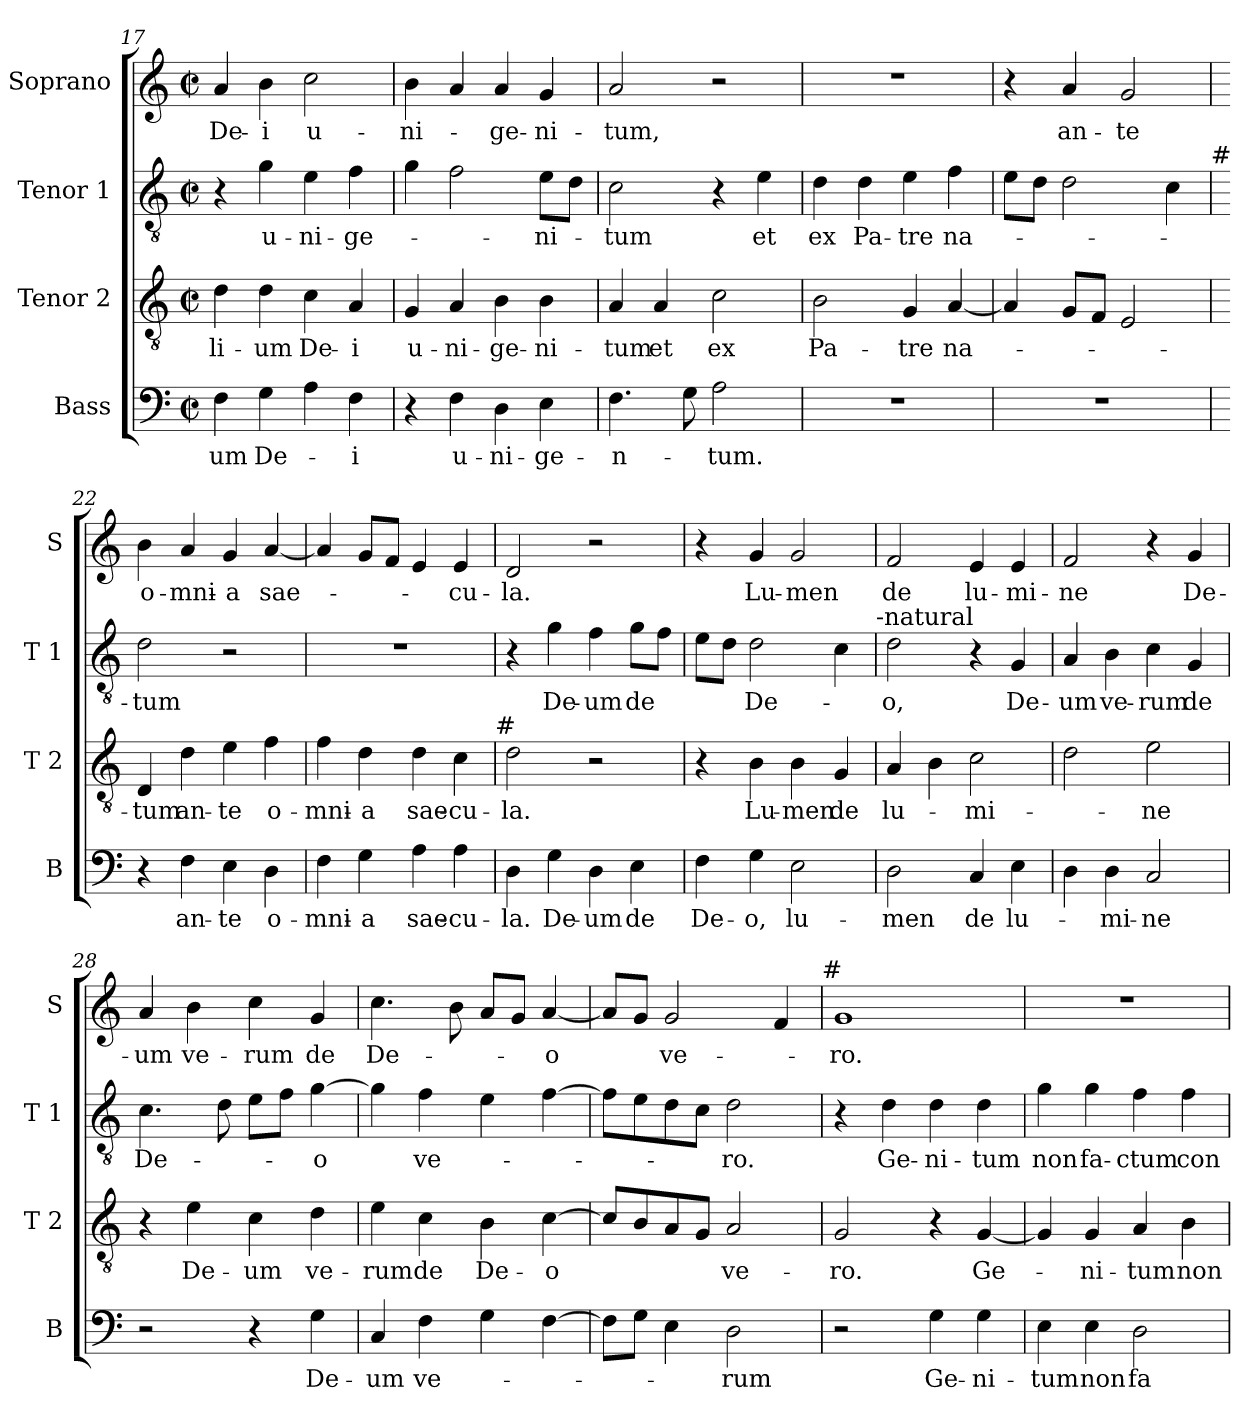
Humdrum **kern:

**kern	**text	**kern	**text	**kern	**text	**kern	**text
*part4	*part4	*part3	*part3	*part2	*part2	*part1	*part1
*staff4	*staff4	*staff3	*staff3	*staff2	*staff2	*staff1	*staff1
*I"Bass	*	*I"Tenor 2	*	*I"Tenor 1	*	*I"Soprano	*
*I'B	*	*I'T 2	*	*I'T 1	*	*I'S	*
*clefF4	*	*clefGv2	*	*clefGv2	*	*clefG2	*
*k[]	*	*k[]	*	*k[]	*	*k[]	*
*C:	*	*C:	*	*C:	*	*C:	*
*M2/2	*	*M2/2	*	*M2/2	*	*M2/2	*
*met(c|)	*	*met(c|)	*	*met(c|)	*	*met(c|)	*
=17	=17	=17	=17	=17	=17	=17	=17
4F\	-um	4d\	-li-	4r	.	4a/	De-
4G\	De-	4d\	-um	4g\	u-	4b\	-i
4A\	.	4c\	De-	4e\	-ni-	2cc\	u-
4F\	-i	4A/	-i	4f\	-ge-	.	.
=18	=18	=18	=18	=18	=18	=18	=18
4r	.	4G/	u-	4g\	.	4b\	-ni-
4F\	u-	4A/	-ni-	2f\	.	4a/	.
4D\	-ni-	4B\	-ge-	.	.	4a/	-ge-
4E\	-ge-	4B\	-ni-	8e\L	-ni-	4g/	-ni-
.	.	.	.	8d\J	.	.	.
!!LO:PB:g=z
=19	=19	=19	=19	=19	=19	=19	=19
4.F\	-n-	4A/	-tum	2c\	-tum	2a/	-tum,
.	.	4A/	et	.	.	.	.
8G\	.	.	.	.	.	.	.
2A\	-tum.	2c\	ex	4r	.	2r	.
.	.	.	.	4e\	et	.	.
=20	=20	=20	=20	=20	=20	=20	=20
1r	.	2B\	Pa-	4d\	ex	1r	.
.	.	.	.	4d\	Pa-	.	.
.	.	4G/	-tre	4e\	-tre	.	.
.	.	[4A/	na-	4f\	na-	.	.
=21	=21	=21	=21	=21	=21	=21	=21
1r	.	4A/]	.	8e\L	.	4r	.
.	.	.	.	8d\J	.	.	.
.	.	8G/L	.	2d\	.	4a/	an-
.	.	8F/J	.	.	.	.	.
.	.	2E/	.	.	.	2g/	-te
.	.	.	.	4c\	.	.	.
!	!	!	!	!LO:TX:a:t=#	!	!	!
=22	=22	=22	=22	=22	=22	=22	=22
4r	.	4D/	-tum	2d\	-tum	4b\	o-
4F\	an-	4d\	an-	.	.	4a/	-mni-
4E\	-te	4e\	-te	2r	.	4g/	-a
4D\	o-	4f\	o-	.	.	[4a/	sae-
=23	=23	=23	=23	=23	=23	=23	=23
4F\	-mni-	4f\	-mni-	1r	.	4a/]	.
4G\	-a	4d\	-a	.	.	8g/L	.
.	.	.	.	.	.	8f/J	.
4A\	sae-	4d\	sae-	.	.	4e/	.
4A\	-cu-	4c\	-cu-	.	.	4e/	-cu-
!	!	!LO:TX:a:t=#	!	!	!	!	!
=24	=24	=24	=24	=24	=24	=24	=24
4D\	-la.	2d\	-la.	4r	.	2d/	-la.
4G\	De-	.	.	4g\	De-	.	.
4D\	-um	2r	.	4f\	-um	2r	.
4E\	de	.	.	8g\L	de	.	.
.	.	.	.	8f\J	.	.	.
!!LO:LB:g=z
=25	=25	=25	=25	=25	=25	=25	=25
4F\	De-	4r	.	8e\L	.	4r	.
.	.	.	.	8d\J	.	.	.
4G\	-o,	4B\	Lu-	2d\	De-	4g/	Lu-
2E\	lu-	4B\	-men	.	.	2g/	-men
.	.	4G/	de	4c\	.	.	.
!	!	!	!	!LO:TX:a:t=-natural	!	!	!
=26	=26	=26	=26	=26	=26	=26	=26
2D\	-men	4A/	lu-	2d\	-o,	2f/	de
.	.	4B\	.	.	.	.	.
4C/	de	2c\	-mi-	4r	.	4e/	lu-
4E\	lu-	.	.	4G/	De-	4e/	-mi-
=27	=27	=27	=27	=27	=27	=27	=27
4D\	.	2d\	.	4A/	-um	2f/	-ne
4D\	-mi-	.	.	4B\	ve-	.	.
2C/	-ne	2e\	-ne	4c\	-rum	4r	.
.	.	.	.	4G/	de	4g/	De-
=28	=28	=28	=28	=28	=28	=28	=28
2r	.	4r	.	4.c\	De-	4a/	-um
.	.	4e\	De-	.	.	4b\	ve-
.	.	.	.	8d\	.	.	.
4r	.	4c\	-um	8e\L	.	4cc\	-rum
.	.	.	.	8f\J	.	.	.
4G\	De-	4d\	ve-	[4g\	-o	4g/	de
=29	=29	=29	=29	=29	=29	=29	=29
4C/	-um	4e\	-rum	4g\]	.	4.cc\	De-
4F\	ve-	4c\	de	4f\	ve-	.	.
.	.	.	.	.	.	8b\	.
4G\	.	4B\	De-	4e\	.	8a/L	.
.	.	.	.	.	.	8g/J	.
[4F\	.	[4c\	-o	[4f\	.	[4a/	-o
=30	=30	=30	=30	=30	=30	=30	=30
8F\L]	.	8c/L]	.	8f\L]	.	8a/L]	.
8G\J	.	8B/	.	8e\	.	8g/J	.
4E\	.	8A/	.	8d\	.	2g/	ve-
.	.	8G/J	.	8c\J	.	.	.
2D\	-rum	2A/	ve-	2d\	-ro.	.	.
.	.	.	.	.	.	4f/	.
!	!	!	!	!	!	!LO:TX:a:t=#	!
!!LO:LB:g=z
=31	=31	=31	=31	=31	=31	=31	=31
2r	.	2G/	-ro.	4r	.	1g	-ro.
.	.	.	.	4d\	Ge-	.	.
4G\	Ge-	4r	.	4d\	-ni-	.	.
4G\	-ni-	[4G/	Ge-	4d\	-tum	.	.
=32	=32	=32	=32	=32	=32	=32	=32
4E\	-tum	4G/]	.	4g\	non	1r	.
4E\	non	4G/	-ni-	4g\	fa-	.	.
2D\	fa-	4A/	-tum	4f\	-ctum	.	.
.	.	4B\	non	4f\	con-	.	.
=	=	=	=	=	=	=	=
*-	*-	*-	*-	*-	*-	*-	*-
